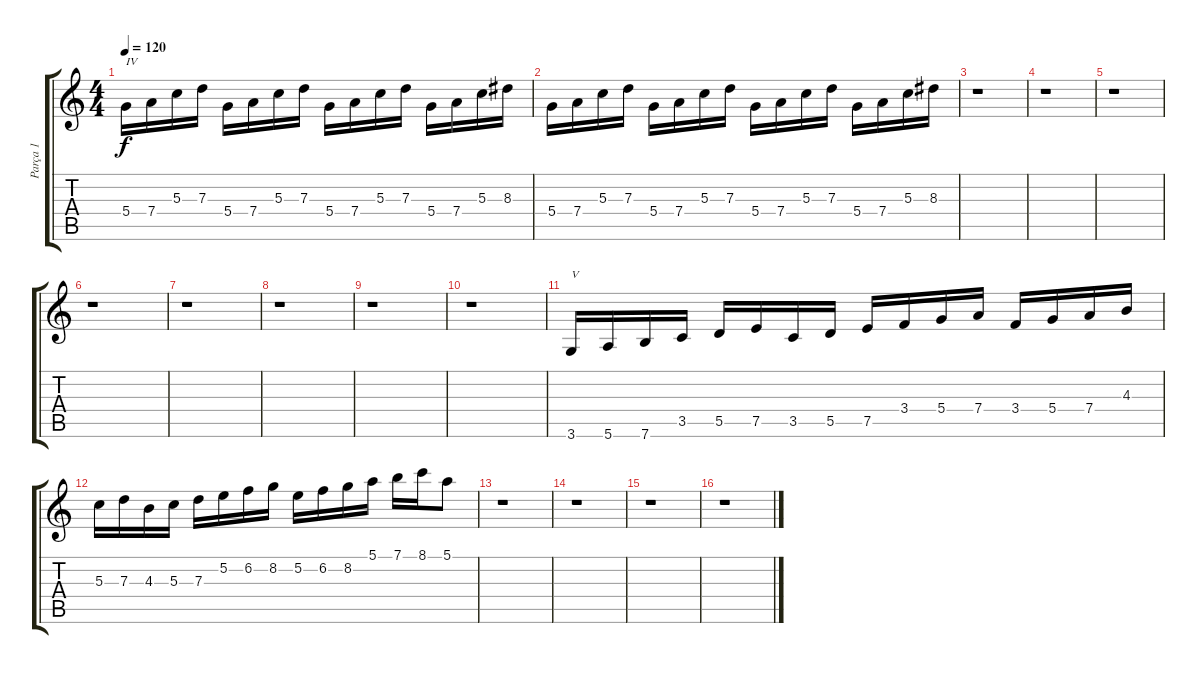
\track ("Parça 1" "Parça 1") {instrument distortionguitar}
\staff {score tabs}
\tuning (E4 B3 G3 D3 A2 E2) {hide}
\ts (4 4)
\tempo 120
\clef g2
\ks c
5.4.16{txt "IV" dy f} 7.4.16 5.3.16 7.3.16 5.4.16 7.4.16 5.3.16 7.3.16 5.4.16 7.4.16 5.3.16 7.3.16 5.4.16 7.4.16 5.3.16 8.3.16 |
5.4.16 7.4.16 5.3.16 7.3.16 5.4.16 7.4.16 5.3.16 7.3.16 5.4.16 7.4.16 5.3.16 7.3.16 5.4.16 7.4.16 5.3.16 8.3.16 |
r.1 |
r.1 |
r.1 |
r.1 |
r.1 |
r.1 |
r.1 |
r.1 |
3.6.16{txt "V"} 5.6.16 7.6.16 3.5.16 5.5.16 7.5.16 3.5.16 5.5.16 7.5.16 3.4.16 5.4.16 7.4.16 3.4.16 5.4.16 7.4.16 4.3.16 |
5.3.16 7.3.16 4.3.16 5.3.16 7.3.16 5.2.16 6.2.16 8.2.16 5.2.16 6.2.16 8.2.16 5.1.16 7.1.16 8.1.16 5.1.8 |
r.1 |
r.1 |
r.1 |
r.1
